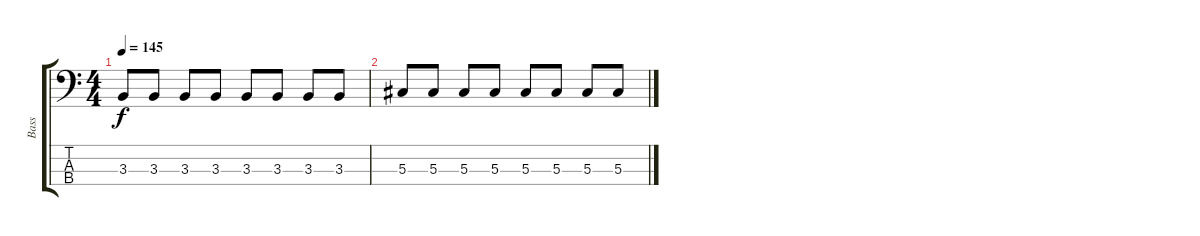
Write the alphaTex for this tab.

\track ("Bass" "Bass") {instrument electricbasspick}
\staff {score tabs}
\tuning (Gb2 Db2 Ab1 Eb1) {hide}
\ts (4 4)
\tempo 145
\clef f4
\ks c
3.3.8{dy f} 3.3.8 3.3.8 3.3.8 3.3.8 3.3.8 3.3.8 3.3.8 |
5.3.8 5.3.8 5.3.8 5.3.8 5.3.8 5.3.8 5.3.8 5.3.8
